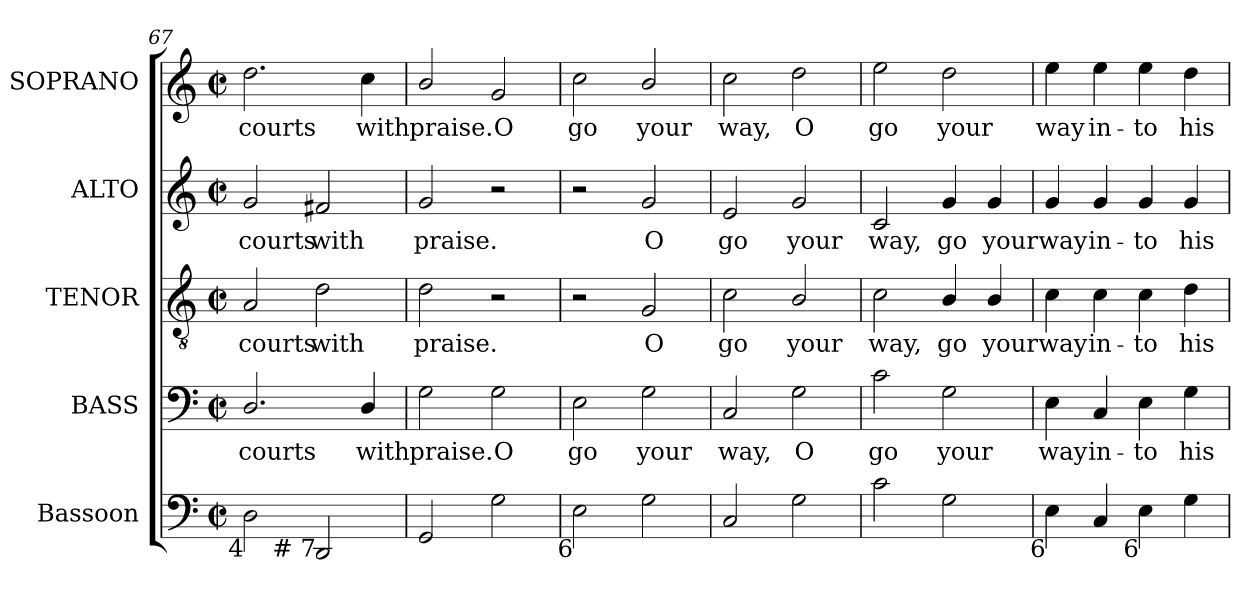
**kern	**kern	**text	**kern	**text	**kern	**text	**kern	**text
*part5	*part4	*part4	*part3	*part3	*part2	*part2	*part1	*part1
*staff5	*staff4	*staff4	*staff3	*staff3	*staff2	*staff2	*staff1	*staff1
*I"Bassoon	*I"BASS	*	*I"TENOR	*	*I"ALTO	*	*I"SOPRANO	*
*I'Bsn.	*I'B.	*	*I'T.	*	*I'A.	*	*I'S.	*
*clefF4	*clefF4	*	*clefGv2	*	*clefG2	*	*clefG2	*
*	*	*	*ITrd7c12	*	*	*	*	*
*k[]	*k[]	*	*k[]	*	*k[]	*	*k[]	*
*C:	*C:	*	*C:	*	*C:	*	*C:	*
*M2/2	*M2/2	*	*M2/2	*	*M2/2	*	*M2/2	*
*met(c|)	*met(c|)	*	*met(c|)	*	*met(c|)	*	*met(c|)	*
=67	=67	=67	=67	=67	=67	=67	=67	=67
!	!	!LO:LY:b:color=#000000	!	!	!	!	!	!
!	!	!	!	!LO:LY:b:color=#000000	!	!	!	!
!	!	!	!	!	!	!LO:LY:b:color=#000000	!	!
!LO:TX:b:rj:t=4	!	!	!	!	!	!	!	!
!	!	!	!	!	!	!	!	!LO:LY:b:color=#000000
2Di\	2.Di/	courts	2AAi/	courts	2gi/	courts	2.ddi\	courts
!	!	!	!	!LO:LY:b:color=#000000	!	!	!	!
!LO:TX:b:rj:t=# 7	!	!	!	!	!	!	!	!
!	!	!	!	!	!	!LO:LY:b:color=#000000	!	!
2DDi/	.	.	2Di\	with	2f#Xi/	with	.	.
!	!	!LO:LY:b:color=#000000	!	!	!	!	!	!
!	!	!	!	!	!	!	!	!LO:LY:b:color=#000000
.	4Di/	with	.	.	.	.	4cci\	with
=68	=68	=68	=68	=68	=68	=68	=68	=68
!	!	!LO:LY:b:color=#000000	!	!	!	!	!	!
!	!	!	!	!LO:LY:b:color=#000000	!	!	!	!
!	!	!	!	!	!	!LO:LY:b:color=#000000	!	!
!	!	!	!	!	!	!	!	!LO:LY:b:color=#000000
2GGi/	2Gi\	praise.	2Di\	praise.	2gi/	praise.	2bi/	praise.
!	!	!LO:LY:b:color=#000000	!	!	!	!	!	!
!	!	!	!	!	!	!	!	!LO:LY:b:color=#000000
2Gi\	2Gi\	O	2r	.	2r	.	2gi/	O
!!LO:LB:g=z
=69	=69	=69	=69	=69	=69	=69	=69	=69
!	!	!LO:LY:b:color=#000000	!	!	!	!	!	!
!LO:TX:b:rj:t=6	!	!	!	!	!	!	!	!
!	!	!	!	!	!	!	!	!LO:LY:b:color=#000000
2Ei\	2Ei\	go	2r	.	2r	.	2cci\	go
!	!	!LO:LY:b:color=#000000	!	!	!	!	!	!
!	!	!	!	!LO:LY:b:color=#000000	!	!	!	!
!	!	!	!	!	!	!LO:LY:b:color=#000000	!	!
!	!	!	!	!	!	!	!	!LO:LY:b:color=#000000
2Gi\	2Gi\	your	2GGi/	O	2gi/	O	2bi/	your
=70	=70	=70	=70	=70	=70	=70	=70	=70
!	!	!LO:LY:b:color=#000000	!	!	!	!	!	!
!	!	!	!	!LO:LY:b:color=#000000	!	!	!	!
!	!	!	!	!	!	!LO:LY:b:color=#000000	!	!
!	!	!	!	!	!	!	!	!LO:LY:b:color=#000000
2Ci/	2Ci/	way,	2Ci\	go	2ei/	go	2cci\	way,
!	!	!LO:LY:b:color=#000000	!	!	!	!	!	!
!	!	!	!	!LO:LY:b:color=#000000	!	!	!	!
!	!	!	!	!	!	!LO:LY:b:color=#000000	!	!
!	!	!	!	!	!	!	!	!LO:LY:b:color=#000000
2Gi\	2Gi\	O	2BBi/	your	2gi/	your	2ddi\	O
=71	=71	=71	=71	=71	=71	=71	=71	=71
!	!	!LO:LY:b:color=#000000	!	!	!	!	!	!
!	!	!	!	!LO:LY:b:color=#000000	!	!	!	!
!	!	!	!	!	!	!LO:LY:b:color=#000000	!	!
!	!	!	!	!	!	!	!	!LO:LY:b:color=#000000
2ci\	2ci\	go	2Ci\	way,	2ci/	way,	2eei\	go
!	!	!LO:LY:b:color=#000000	!	!	!	!	!	!
!	!	!	!	!LO:LY:b:color=#000000	!	!	!	!
!	!	!	!	!	!	!LO:LY:b:color=#000000	!	!
!	!	!	!	!	!	!	!	!LO:LY:b:color=#000000
2Gi\	2Gi\	your	4BBi/	go	4gi/	go	2ddi\	your
!	!	!	!	!LO:LY:b:color=#000000	!	!	!	!
!	!	!	!	!	!	!LO:LY:b:color=#000000	!	!
.	.	.	4BBi/	your	4gi/	your	.	.
=72	=72	=72	=72	=72	=72	=72	=72	=72
!	!	!LO:LY:b:color=#000000	!	!	!	!	!	!
!	!	!	!	!LO:LY:b:color=#000000	!	!	!	!
!	!	!	!	!	!	!LO:LY:b:color=#000000	!	!
!LO:TX:b:rj:t=6	!	!	!	!	!	!	!	!
!	!	!	!	!	!	!	!	!LO:LY:b:color=#000000
4Ei\	4Ei\	way	4Ci\	way	4gi/	way	4eei\	way
!	!	!LO:LY:b:color=#000000	!	!	!	!	!	!
!	!	!	!	!LO:LY:b:color=#000000	!	!	!	!
!	!	!	!	!	!	!LO:LY:b:color=#000000	!	!
!	!	!	!	!	!	!	!	!LO:LY:b:color=#000000
4Ci/	4Ci/	in-	4Ci\	in-	4gi/	in-	4eei\	in-
!	!	!LO:LY:b:color=#000000	!	!	!	!	!	!
!	!	!	!	!LO:LY:b:color=#000000	!	!	!	!
!	!	!	!	!	!	!LO:LY:b:color=#000000	!	!
!LO:TX:b:rj:t=6	!	!	!	!	!	!	!	!
!	!	!	!	!	!	!	!	!LO:LY:b:color=#000000
4Ei\	4Ei\	-to	4Ci\	-to	4gi/	-to	4eei\	-to
!	!	!LO:LY:b:color=#000000	!	!	!	!	!	!
!	!	!	!	!LO:LY:b:color=#000000	!	!	!	!
!	!	!	!	!	!	!LO:LY:b:color=#000000	!	!
!	!	!	!	!	!	!	!	!LO:LY:b:color=#000000
4Gi\	4Gi\	his	4Di\	his	4gi/	his	4ddi\	his
=	=	=	=	=	=	=	=	=
*-	*-	*-	*-	*-	*-	*-	*-	*-
